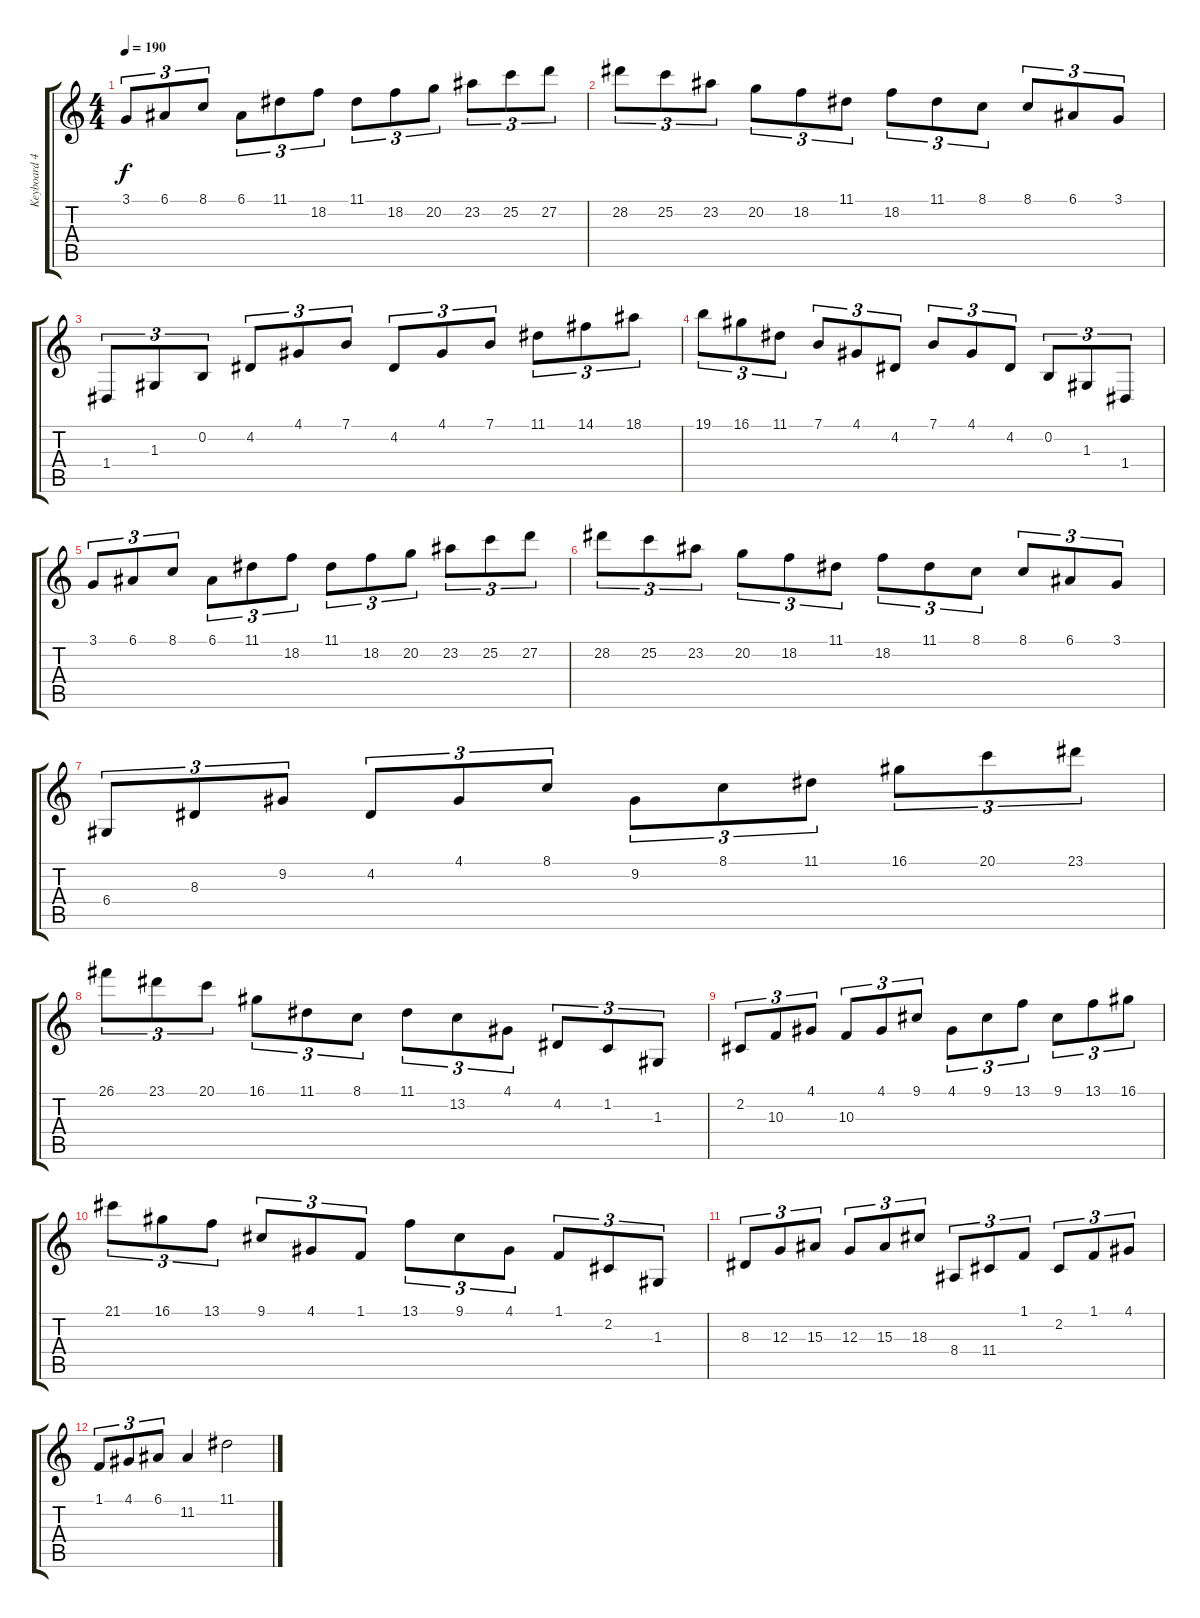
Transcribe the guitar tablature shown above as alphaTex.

\track ("Keyboard 4" "Keyboard 4") {instrument pad1newage}
\staff {score tabs}
\tuning (E4 B3 G3 D3 A2 E2) {hide}
\ts (4 4)
\tempo 190
\clef g2
\ks c
3.1.8{tu (3 2) dy f} 6.1.8{tu (3 2)} 8.1.8{tu (3 2)} 6.1.8{tu (3 2)} 11.1.8{tu (3 2)} 18.2.8{tu (3 2)} 11.1.8{tu (3 2)} 18.2.8{tu (3 2)} 20.2.8{tu (3 2)} 23.2.8{tu (3 2)} 25.2.8{tu (3 2)} 27.2.8{tu (3 2)} |
28.2.8{tu (3 2)} 25.2.8{tu (3 2)} 23.2.8{tu (3 2)} 20.2.8{tu (3 2)} 18.2.8{tu (3 2)} 11.1.8{tu (3 2)} 18.2.8{tu (3 2)} 11.1.8{tu (3 2)} 8.1.8{tu (3 2)} 8.1.8{tu (3 2)} 6.1.8{tu (3 2)} 3.1.8{tu (3 2)} |
1.4.8{tu (3 2)} 1.3.8{tu (3 2)} 0.2.8{tu (3 2)} 4.2.8{tu (3 2)} 4.1.8{tu (3 2)} 7.1.8{tu (3 2)} 4.2.8{tu (3 2)} 4.1.8{tu (3 2)} 7.1.8{tu (3 2)} 11.1.8{tu (3 2)} 14.1.8{tu (3 2)} 18.1.8{tu (3 2)} |
19.1.8{tu (3 2)} 16.1.8{tu (3 2)} 11.1.8{tu (3 2)} 7.1.8{tu (3 2)} 4.1.8{tu (3 2)} 4.2.8{tu (3 2)} 7.1.8{tu (3 2)} 4.1.8{tu (3 2)} 4.2.8{tu (3 2)} 0.2.8{tu (3 2)} 1.3.8{tu (3 2)} 1.4.8{tu (3 2)} |
3.1.8{tu (3 2)} 6.1.8{tu (3 2)} 8.1.8{tu (3 2)} 6.1.8{tu (3 2)} 11.1.8{tu (3 2)} 18.2.8{tu (3 2)} 11.1.8{tu (3 2)} 18.2.8{tu (3 2)} 20.2.8{tu (3 2)} 23.2.8{tu (3 2)} 25.2.8{tu (3 2)} 27.2.8{tu (3 2)} |
28.2.8{tu (3 2)} 25.2.8{tu (3 2)} 23.2.8{tu (3 2)} 20.2.8{tu (3 2)} 18.2.8{tu (3 2)} 11.1.8{tu (3 2)} 18.2.8{tu (3 2)} 11.1.8{tu (3 2)} 8.1.8{tu (3 2)} 8.1.8{tu (3 2)} 6.1.8{tu (3 2)} 3.1.8{tu (3 2)} |
6.4.8{tu (3 2)} 8.3.8{tu (3 2)} 9.2.8{tu (3 2)} 4.2.8{tu (3 2)} 4.1.8{tu (3 2)} 8.1.8{tu (3 2)} 9.2.8{tu (3 2)} 8.1.8{tu (3 2)} 11.1.8{tu (3 2)} 16.1.8{tu (3 2)} 20.1.8{tu (3 2)} 23.1.8{tu (3 2)} |
26.1.8{tu (3 2)} 23.1.8{tu (3 2)} 20.1.8{tu (3 2)} 16.1.8{tu (3 2)} 11.1.8{tu (3 2)} 8.1.8{tu (3 2)} 11.1.8{tu (3 2)} 13.2.8{tu (3 2)} 4.1.8{tu (3 2)} 4.2.8{tu (3 2)} 1.2.8{tu (3 2)} 1.3.8{tu (3 2)} |
2.2.8{tu (3 2)} 10.3.8{tu (3 2)} 4.1.8{tu (3 2)} 10.3.8{tu (3 2)} 4.1.8{tu (3 2)} 9.1.8{tu (3 2)} 4.1.8{tu (3 2)} 9.1.8{tu (3 2)} 13.1.8{tu (3 2)} 9.1.8{tu (3 2)} 13.1.8{tu (3 2)} 16.1.8{tu (3 2)} |
21.1.8{tu (3 2)} 16.1.8{tu (3 2)} 13.1.8{tu (3 2)} 9.1.8{tu (3 2)} 4.1.8{tu (3 2)} 1.1.8{tu (3 2)} 13.1.8{tu (3 2)} 9.1.8{tu (3 2)} 4.1.8{tu (3 2)} 1.1.8{tu (3 2)} 2.2.8{tu (3 2)} 1.3.8{tu (3 2)} |
8.3.8{tu (3 2)} 12.3.8{tu (3 2)} 15.3.8{tu (3 2)} 12.3.8{tu (3 2)} 15.3.8{tu (3 2)} 18.3.8{tu (3 2)} 8.4.8{tu (3 2)} 11.4.8{tu (3 2)} 1.1.8{tu (3 2)} 2.2.8{tu (3 2)} 1.1.8{tu (3 2)} 4.1.8{tu (3 2)} |
1.1.8{tu (3 2)} 4.1.8{tu (3 2)} 6.1.8{tu (3 2)} 11.2.4 11.1.2
